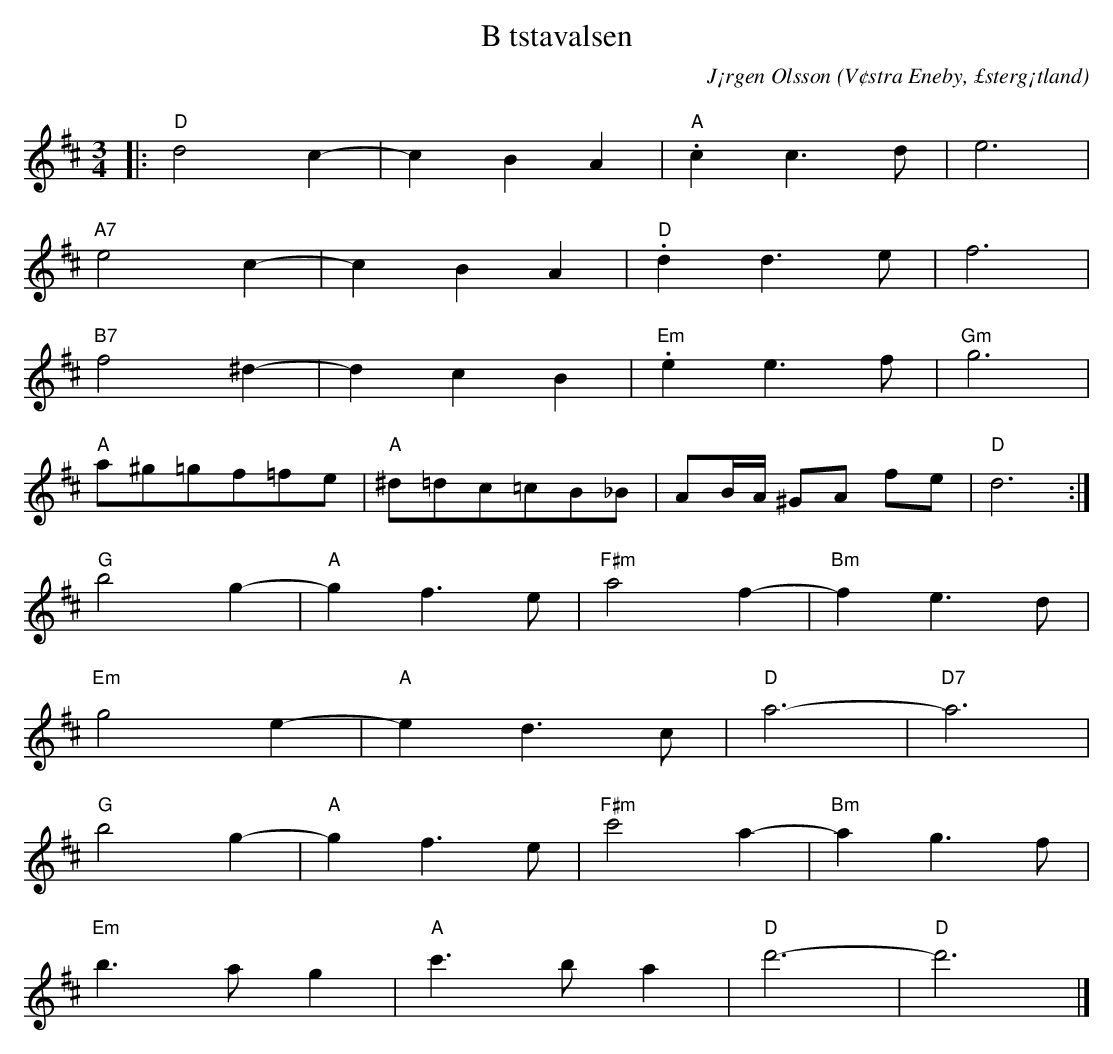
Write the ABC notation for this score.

X:1
T:B tstavalsen
C:J¡rgen Olsson
O:V¢stra Eneby, £sterg¡tland
Q:160
M:3/4
L:1/8
K:D
|:"D" d4 c2-|c2B2A2 |"A" .c2 c3 d|e6 |
"A7" e4 c2-|c2B2A2 |"D" .d2 d3 e|f6 |
"B7" f4 ^d2-|d2c2B2 |"Em" .e2 e3 f|"Gm" g6 |
"A" a^g=gf=fe|"A" ^d=dc=cB_B|AB/2A/2 ^GA fe|"D" d6 :|]
"G"b4 g2-|"A"g2f3e |"F#m"a4 f2-|"Bm"f2e3d |
 "Em"g4 e2-|"A"e2d3c |"D"a6-|"D7"a6 |
"G"b4 g2-|"A"g2f3e |"F#m"c'4 a2-|"Bm"a2g3f |
 "Em"b3 a g2|"A"c'3 b a2 |"D"d'6-|"D"d'6 |]
